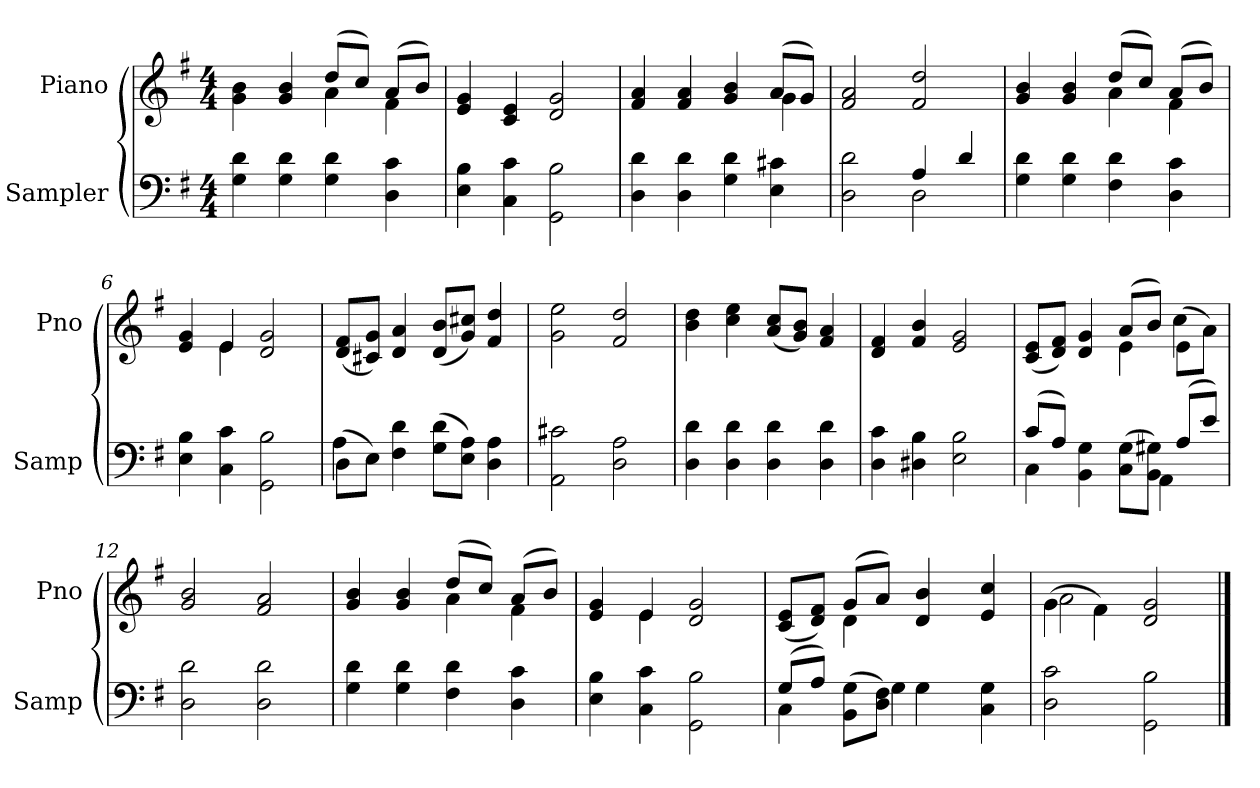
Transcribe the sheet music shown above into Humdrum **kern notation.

**kern	**kern
*part2	*part1
*staff2	*staff1
*I"Sampler	*I"Piano
*I'Samp	*I'Pno
*clefF4	*clefG2
*k[f#]	*k[f#]
*G:	*G:
*M4/4	*M4/4
=1	=1
*	*^
4G 4d	4g\ 4b\	2ryy
4G 4d	4g 4b	.
4G 4d	(8dd/L	4a
.	8cc/J)	.
4D 4c	(8a/L	4f#
.	8b/J)	.
*	*v	*v
=2	=2
4E 4B	4e 4g
4C 4c	4c 4e
2GG 2B	2d 2g
=3	=3
*	*^
4D 4d	4f# 4a	2.ryy
4D 4d	4f# 4a	.
4G 4d	4g 4b	.
4E 4c#X	(8a/L	4g
.	8g/J)	.
*	*v	*v
=4	=4
*^	*
2D 2d	2ryy	2f# 2a
4A/	2D	2f# 2dd
4d/	.	.
*v	*v	*
=5	=5
*	*^
4G 4d	4g 4b	2ryy
4G 4d	4g 4b	.
4F# 4d	(8dd/L	4a
.	8cc/J)	.
4D 4c	(8a/L	4f#
.	8b/J)	.
=6	=6	=6
4E 4B	4e 4g	4ryy
4C 4c	4e/	4e
2GG 2B	2d 2g	2ryy
*	*v	*v
=7	=7
*^	*
(8D\L	4A	(8d/ 8f#/L
8E\J)	.	8c#X/ 8g/J)
4F# 4d	2.ryy	4d 4a
(8G\ 8d\L	.	(8d/ 8b/L
8E\ 8A\J)	.	8g/ 8cc#X/J)
4D 4A	.	4f# 4dd
*v	*v	*
=8	=8
2AA 2c#X	2g 2ee
2D 2A	2f# 2dd
=9	=9
4D 4d	4b 4dd
4D 4d	4cc 4ee
4D 4d	(8a/ 8cc/L
.	8g/ 8b/J)
4D 4d	4f# 4a
=10	=10
4D 4c	4d 4f#
4D#X 4B	4f# 4b
2E 2B	2e 2g
=11	=11
*^	*^
(8c/L	4C	(8c/ 8e/L	2ryy
8A/J)	.	8d/ 8f#/J)	.
4BB 4G	4.ryy	4d 4g	.
(8C\ 8G\L	.	(8a/L	4e
8BB\ 8G#X\J)	4AA	8b/J)	.
(8A/L	.	(8e\L	4cc
8e/J)	8ryy	8a\J)	.
*v	*v	*	*
*	*v	*v
=12	=12
2D 2d	2g 2b
2D 2d	2f# 2a
=13	=13
*	*^
4G 4d	4g 4b	2ryy
4G 4d	4g 4b	.
4F# 4d	(8dd/L	4a
.	8cc/J)	.
4D 4c	(8a/L	4f#
.	8b/J)	.
=14	=14	=14
4E 4B	4e 4g	4ryy
4C 4c	4e/	4e
2GG 2B	2d 2g	2ryy
=15	=15	=15
*^	*	*
(8G/L	4C	(8c/ 8e/L	4ryy
8A/J)	.	8d/ 8f#/J)	.
(8BB\ 8G\L	8ryy	(8g/L	4d
8D\ 8F#\J)	4G	8a/J)	.
4G\	.	4d 4b	2ryy
.	4.ryy	.	.
4C 4G	.	4e 4cc	.
*v	*v	*	*
=16	=16	=16
2D 2c	(4g\	2a
.	4f#\)	.
2GG 2B	2d 2g	2ryy
*	*v	*v
==	==
*-	*-
